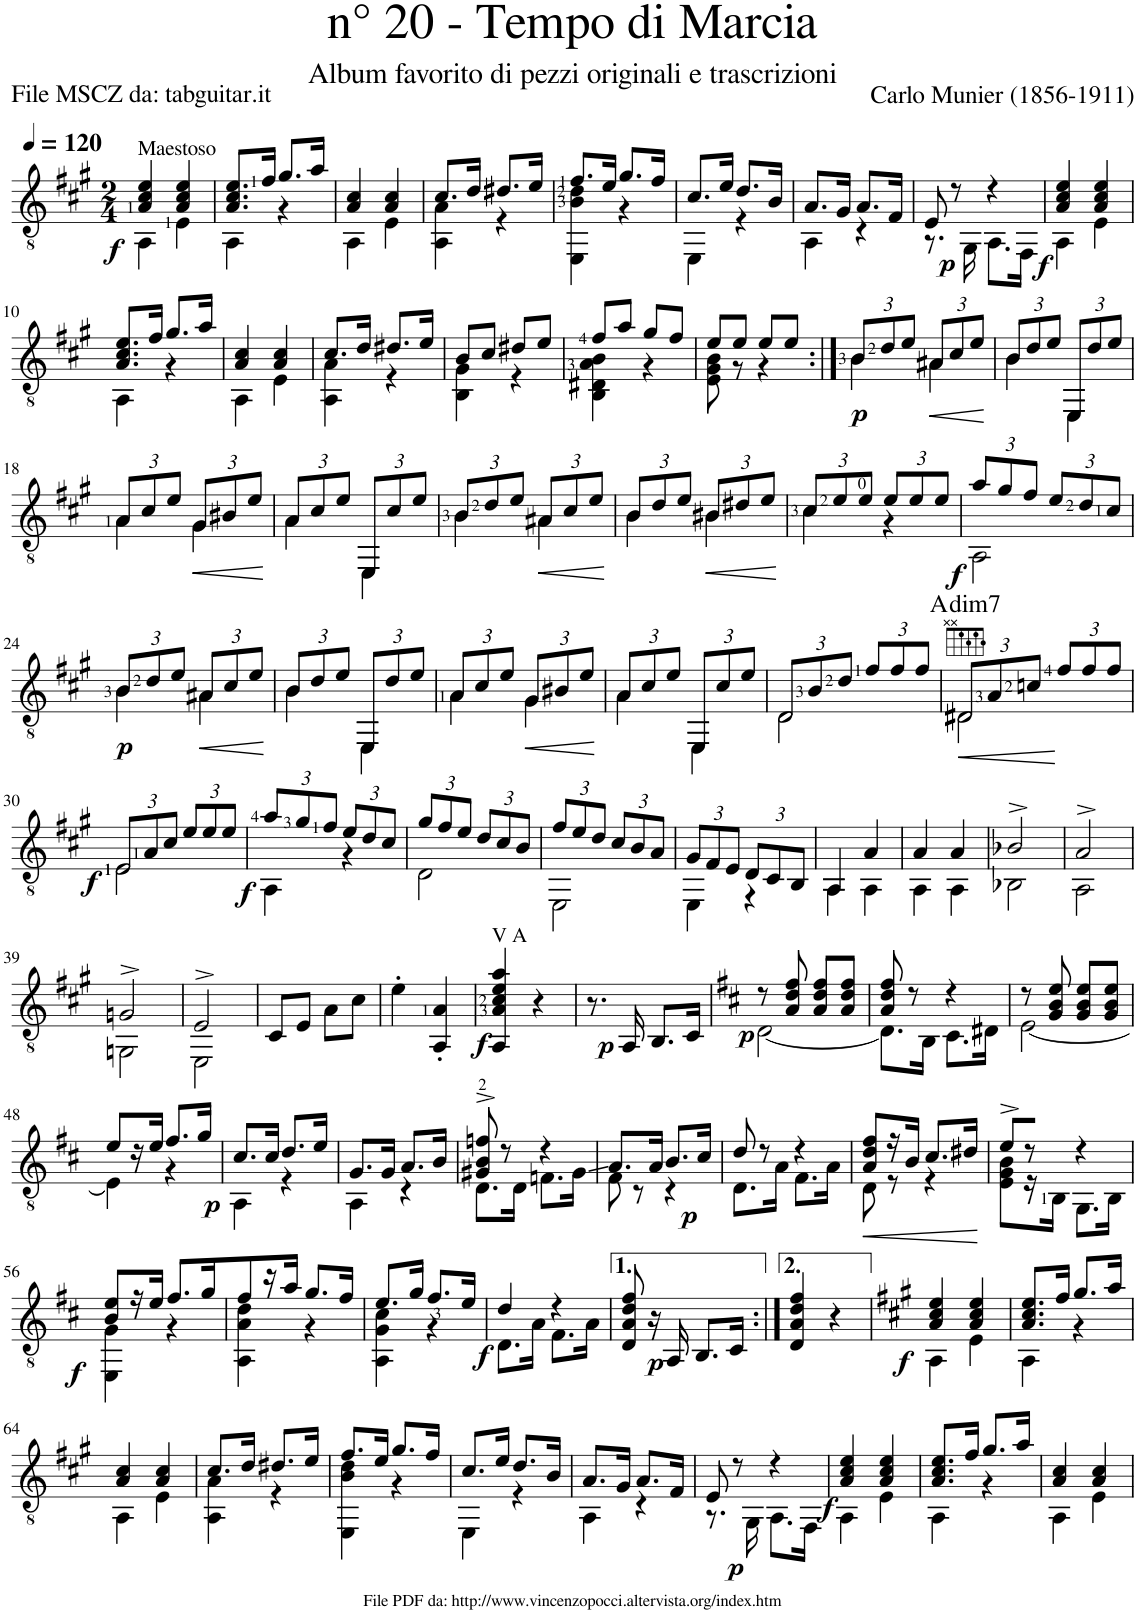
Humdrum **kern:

**kern	**dynam	**harte
*part1	*part1	*part1
*staff1	*staff1	*
*I"Guitar	*	*
*I'Guit.	*	*
*clefGv2	*	*
*k[f#c#g#]	*	*
*M2/4	*	*
*MM120	*	*
=1	=1	=1
*^	*	*
!LO:TX:a:t=Maestoso	!	!	!
!	!	!LO:DY:b	!
4A/ 4c#/ 4e/	4AA\	f	.
4A/ 4c#/ 4e/	4E\	.	.
=2	=2	=2	=2
8.A/ 8.c#/ 8.e/L	4AA\	.	.
16f#/Jk	.	.	.
8.g#/L	4r	.	.
16a/Jk	.	.	.
=3	=3	=3	=3
4A/ 4c#/	4AA\	.	.
4A/ 4c#/	4E\	.	.
=4	=4	=4	=4
8.c#/L	4AA\ 4A\	.	.
16d/Jk	.	.	.
8.d#X/L	4r	.	.
16e/Jk	.	.	.
=5	=5	=5	=5
8.f#/L	4EE\ 4B\ 4d\	.	.
16e/Jk	.	.	.
8.g#/L	4r	.	.
16f#/Jk	.	.	.
=6	=6	=6	=6
8.c#/L	4EE\	.	.
16e/Jk	.	.	.
8.d/L	4r	.	.
16B/Jk	.	.	.
=7	=7	=7	=7
8.A/L	4AA\	.	.
16G#/Jk	.	.	.
8.A/L	4r	.	.
16F#/Jk	.	.	.
=8	=8	=8	=8
8E/	8.r	.	.
8r	.	.	.
!	!	!LO:DY:b	!
.	16GG#\	p	.
4r	8.AA\L	.	.
.	16FF#\Jk	.	.
=9	=9	=9	=9
!	!	!LO:DY:b	!
4A/ 4c#/ 4e/	4AA\	f	.
4A/ 4c#/ 4e/	4E\	.	.
!!LO:LB:g=z	!!
=10	=10	=10	=10
8.A/ 8.c#/ 8.e/L	4AA\	.	.
16f#/Jk	.	.	.
8.g#/L	4r	.	.
16a/Jk	.	.	.
=11	=11	=11	=11
4A/ 4c#/	4AA\	.	.
4A/ 4c#/	4E\	.	.
=12	=12	=12	=12
8.c#/L	4AA\ 4A\	.	.
16d/Jk	.	.	.
8.d#X/L	4r	.	.
16e/Jk	.	.	.
=13	=13	=13	=13
8B/L	4BB\ 4G#\	.	.
8c#/J	.	.	.
8d#X/L	4r	.	.
8e/J	.	.	.
=14	=14	=14	=14
8f#/L	4BB\ 4D#X\ 4A\ 4B\	.	.
8a/J	.	.	.
8g#/L	4r	.	.
8f#/J	.	.	.
=15	=15	=15	=15
8e/L	8E\ 8G#\ 8B\	.	.
8e/J	8r	.	.
8e/L	4r	.	.
8e/J	.	.	.
=16:|!	=16:|!	=16:|!	=16:|!
*Xbrackettup	*	*	*
!	!	!LO:DY:b	!
12B/L	4B\	p	.
12d/	.	.	.
12e/J	.	.	.
!	!	!LO:HP:b	!
12A#X/L	4A#\	<	.
12c#/	.	.	.
12e/J	.	.	.
*v	*v	*	*
.	[	.
=17	=17	=17
*^	*	*
12B/L	4B\	.	.
12d/	.	.	.
12e/J	.	.	.
12EE/L	4EE\	.	.
12d/	.	.	.
12e/J	.	.	.
!!LO:LB:g=z	!!
=18	=18	=18	=18
12A/L	4A\	.	.
12c#/	.	.	.
12e/J	.	.	.
!	!	!LO:HP:b	!
12G#/L	4G#\	<	.
12B#X/	.	.	.
12e/J	.	.	.
*v	*v	*	*
.	[	.
=19	=19	=19
*^	*	*
12A/L	4A\	.	.
12c#/	.	.	.
12e/J	.	.	.
12EE/L	4EE\	.	.
12c#/	.	.	.
12e/J	.	.	.
=20	=20	=20	=20
12B/L	4B\	.	.
12d/	.	.	.
12e/J	.	.	.
!	!	!LO:HP:b	!
12A#X/L	4A#\	<	.
12c#/	.	.	.
12e/J	.	.	.
*v	*v	*	*
.	[	.
=21	=21	=21
*^	*	*
12B/L	4B\	.	.
12d/	.	.	.
12e/J	.	.	.
!	!	!LO:HP:b	!
12B#X/L	4B#\	<	.
12d#X/	.	.	.
12e/J	.	.	.
*v	*v	*	*
.	[	.
=22	=22	=22
*^	*	*
12c#/L	4c#\	.	.
12e/	.	.	.
12e/J	.	.	.
12e/L	4r	.	.
12e/	.	.	.
12e/J	.	.	.
=23	=23	=23	=23
!	!	!LO:DY:b	!
12a/L	2AA\	f	.
12g#/	.	.	.
12f#/J	.	.	.
12e/L	.	.	.
12d/	.	.	.
12c#/J	.	.	.
!!LO:LB:g=z	!!
=24	=24	=24	=24
!	!	!LO:DY:b	!
12B/L	4B\	p	.
12d/	.	.	.
12e/J	.	.	.
!	!	!LO:HP:b	!
12A#X/L	4A#\	<	.
12c#/	.	.	.
12e/J	.	.	.
*v	*v	*	*
.	[	.
=25	=25	=25
*^	*	*
12B/L	4B\	.	.
12d/	.	.	.
12e/J	.	.	.
12EE/L	4EE\	.	.
12d/	.	.	.
12e/J	.	.	.
=26	=26	=26	=26
12A/L	4A\	.	.
12c#/	.	.	.
12e/J	.	.	.
!	!	!LO:HP:b	!
12G#/L	4G#\	<	.
12B#X/	.	.	.
12e/J	.	.	.
*v	*v	*	*
.	[	.
=27	=27	=27
*^	*	*
12A/L	4A\	.	.
12c#/	.	.	.
12e/J	.	.	.
12EE/L	4EE\	.	.
12c#/	.	.	.
12e/J	.	.	.
=28	=28	=28	=28
!LO:N:head=open	!	!	!
12D/L	2D\	.	.
12B/	.	.	.
12d/J	.	.	.
12f#/L	.	.	.
12f#/	.	.	.
12f#/J	.	.	.
=29	=29	=29	=29
!LO:N:head=open	!	!LO:HP:b	!LO:H:kt=dim7
12D#X/L	2D#\	<	A:dim7
12A/	.	.	.
12cn/J	.	.	.
12f#/L	.	.	.
12f#/	.	.	.
12f#/J	.	.	.
*v	*v	*	*
.	[	.
!!LO:LB:g=z
=30	=30	=30
!LO:N:head=open	!LO:DY:b	!
*^	*	*
12E/L	2E\	f	.
12A/	.	.	.
12c#/J	.	.	.
12e/L	.	.	.
12e/	.	.	.
!	!	!LO:DY:b	!
12e/J	.	f	.
=31	=31	=31	=31
12a/L	4AA\	.	.
12g#/	.	.	.
12f#/J	.	.	.
12e/L	4r	.	.
12d/	.	.	.
12c#/J	.	.	.
=32	=32	=32	=32
12g#/L	2D\	.	.
12f#/	.	.	.
12e/J	.	.	.
12d/L	.	.	.
12c#/	.	.	.
12B/J	.	.	.
=33	=33	=33	=33
12f#/L	2EE\	.	.
12e/	.	.	.
12d/J	.	.	.
12c#/L	.	.	.
12B/	.	.	.
12A/J	.	.	.
=34	=34	=34	=34
12G#/L	4EE\	.	.
12F#/	.	.	.
12E/J	.	.	.
12D/L	4r	.	.
12C#/	.	.	.
12BB/J	.	.	.
=35	=35	=35	=35
4AA/	4AA\	.	.
4A/	4AA\	.	.
=36	=36	=36	=36
4A/	4AA\	.	.
4A/	4AA\	.	.
=37	=37	=37	=37
2B-X^/	2BB-X\	.	.
=38	=38	=38	=38
2A^/	2AA\	.	.
!!LO:LB:g=z	!!
=39	=39	=39	=39
2Gn^/	2GGn\	.	.
=40	=40	=40	=40
2E^/	2EE\	.	.
*v	*v	*	*
=41	=41	=41
8C#/L	.	.
8E/J	.	.
8A\L	.	.
8c#\J	.	.
=42	=42	=42
4e'\	.	.
4AA/' 4A/'	.	.
=43	=43	=43
!LO:TX:a:t=V A	!	!
!	!LO:DY:b	!
4AA/ 4A/ 4c#/ 4e/ 4a/	f	.
4r	.	.
=44	=44	=44
8.r	.	.
!	!LO:DY:b	!
16AA/	p	.
8.BB/L	.	.
16C#/Jk	.	.
=45	=45	=45
*k[f#c#]	*	*
*^	*	*
!	!	!LO:DY:b	!
8r	[2D\	p	.
8A/ 8d/ 8f#/	.	.	.
8A/ 8d/ 8f#/L	.	.	.
8A/ 8d/ 8f#/J	.	.	.
=46	=46	=46	=46
8A/ 8d/ 8f#/	8.D\L]	.	.
8r	.	.	.
.	16BB\Jk	.	.
4r	8.C#\L	.	.
.	16D#X\Jk	.	.
=47	=47	=47	=47
8r	[2E\	.	.
8G/ 8B/ 8e/	.	.	.
8G/ 8B/ 8e/L	.	.	.
8G/ 8B/ 8e/J	.	.	.
!!LO:LB:g=z	!!
=48	=48	=48	=48
8e/L	4E\]	.	.
16r	.	.	.
16e/JL	.	.	.
8.f#/L	4r	.	.
16g/Jk	.	.	.
=49	=49	=49	=49
!	!	!LO:DY:b	!
8.c#/L	4AA\	p	.
16c#/Jk	.	.	.
8.d/L	4r	.	.
16e/Jk	.	.	.
=50	=50	=50	=50
8.G/L	4AA\	.	.
16G/Jk	.	.	.
8.A/L	4r	.	.
16B/Jk	.	.	.
=51	=51	=51	=51
8G#X/^ 8B/^ 8fn/^	8.D\L	.	.
8r	.	.	.
.	16D\Jk	.	.
4r	8.Fn\L	.	.
.	16G#\Jk	.	.
=52	=52	=52	=52
8.A/L	8F#\	.	.
.	8r	.	.
16A/Jk	.	.	.
8.B/L	4r	.	.
!	!	!LO:DY:b	!
16c#/Jk	.	p	.
=53	=53	=53	=53
8d/	8.D\L	.	.
8r	.	.	.
.	16A\Jk	.	.
4r	8.F#\L	.	.
.	16A\Jk	.	.
=54	=54	=54	=54
!	!	!LO:HP:b	!
8A/ 8d/ 8f#/L	8D\	<	.
16r	8r	.	.
16B/JL	.	.	.
8.c#/L	4r	.	.
16d#X/Jk	.	.	.
*v	*v	*	*
.	[	.
=55	=55	=55
*^	*	*
8e^/L	8E\ 8G\ 8B\L	.	.
8r	16r	.	.
.	16BB\JL	.	.
4r	8.GG\L	.	.
.	16BB\Jk	.	.
!!LO:LB:g=z	!!
=56	=56	=56	=56
!	!	!LO:DY:b	!
8B/ 8e/L	4EE\ 4G\	f	.
16r	.	.	.
16e/JL	.	.	.
8.f#/L	4r	.	.
16g/K	.	.	.
=57	=57	=57	=57
8f#/	4AA\ 4A\ 4d\	.	.
16r	.	.	.
16a/JJ	.	.	.
8.g/L	4r	.	.
16f#/Jk	.	.	.
=58	=58	=58	=58
8.e/L	4AA\ 4G\ 4c#\	.	.
16g/Jk	.	.	.
8.f#/L	4r	.	.
!	!	!LO:DY:b	!
16e/Jk	.	f	.
=59	=59	=59	=59
4d/	8.D\L	.	.
.	16A\Jk	.	.
4r	8.F#\L	.	.
.	16A\Jk	.	.
*v	*v	*	*
=60	=60	=60
8D/ 8A/ 8d/ 8f#/	.	.
16r	.	.
!	!LO:DY:b	!
16AA/	p	.
8.BB/L	.	.
16C#/Jk	.	.
=61:|!	=61:|!	=61:|!
4D/ 4A/ 4d/ 4f#/	.	.
4r	.	.
=62	=62	=62
*k[f#c#g#]	*	*
*^	*	*
!	!	!LO:DY:b	!
4A/ 4c#/ 4e/	4AA\	f	.
4A/ 4c#/ 4e/	4E\	.	.
=63	=63	=63	=63
8.A/ 8.c#/ 8.e/L	4AA\	.	.
16f#/Jk	.	.	.
8.g#/L	4r	.	.
16a/Jk	.	.	.
!!LO:LB:g=z	!!
=64	=64	=64	=64
4A/ 4c#/	4AA\	.	.
4A/ 4c#/	4E\	.	.
=65	=65	=65	=65
8.c#/L	4AA\ 4A\	.	.
16d/Jk	.	.	.
8.d#X/L	4r	.	.
16e/Jk	.	.	.
=66	=66	=66	=66
8.f#/L	4EE\ 4B\ 4d\	.	.
16e/Jk	.	.	.
8.g#/L	4r	.	.
16f#/Jk	.	.	.
=67	=67	=67	=67
8.c#/L	4EE\	.	.
16e/Jk	.	.	.
8.d/L	4r	.	.
16B/Jk	.	.	.
=68	=68	=68	=68
8.A/L	4AA\	.	.
16G#/Jk	.	.	.
8.A/L	4r	.	.
16F#/Jk	.	.	.
=69	=69	=69	=69
8E/	8.r	.	.
!	!	!LO:DY:b	!
8r	.	p	.
.	16GG#\	.	.
4r	8.AA\L	.	.
.	16FF#\Jk	.	.
=70	=70	=70	=70
!	!	!LO:DY:b	!
4A/ 4c#/ 4e/	4AA\	f	.
4A/ 4c#/ 4e/	4E\	.	.
=71	=71	=71	=71
8.A/ 8.c#/ 8.e/L	4AA\	.	.
16f#/Jk	.	.	.
8.g#/L	4r	.	.
16a/Jk	.	.	.
=72	=72	=72	=72
4A/ 4c#/	4AA\	.	.
4A/ 4c#/	4E\	.	.
*v	*v	*	*
=	=	=
*-	*-	*-
